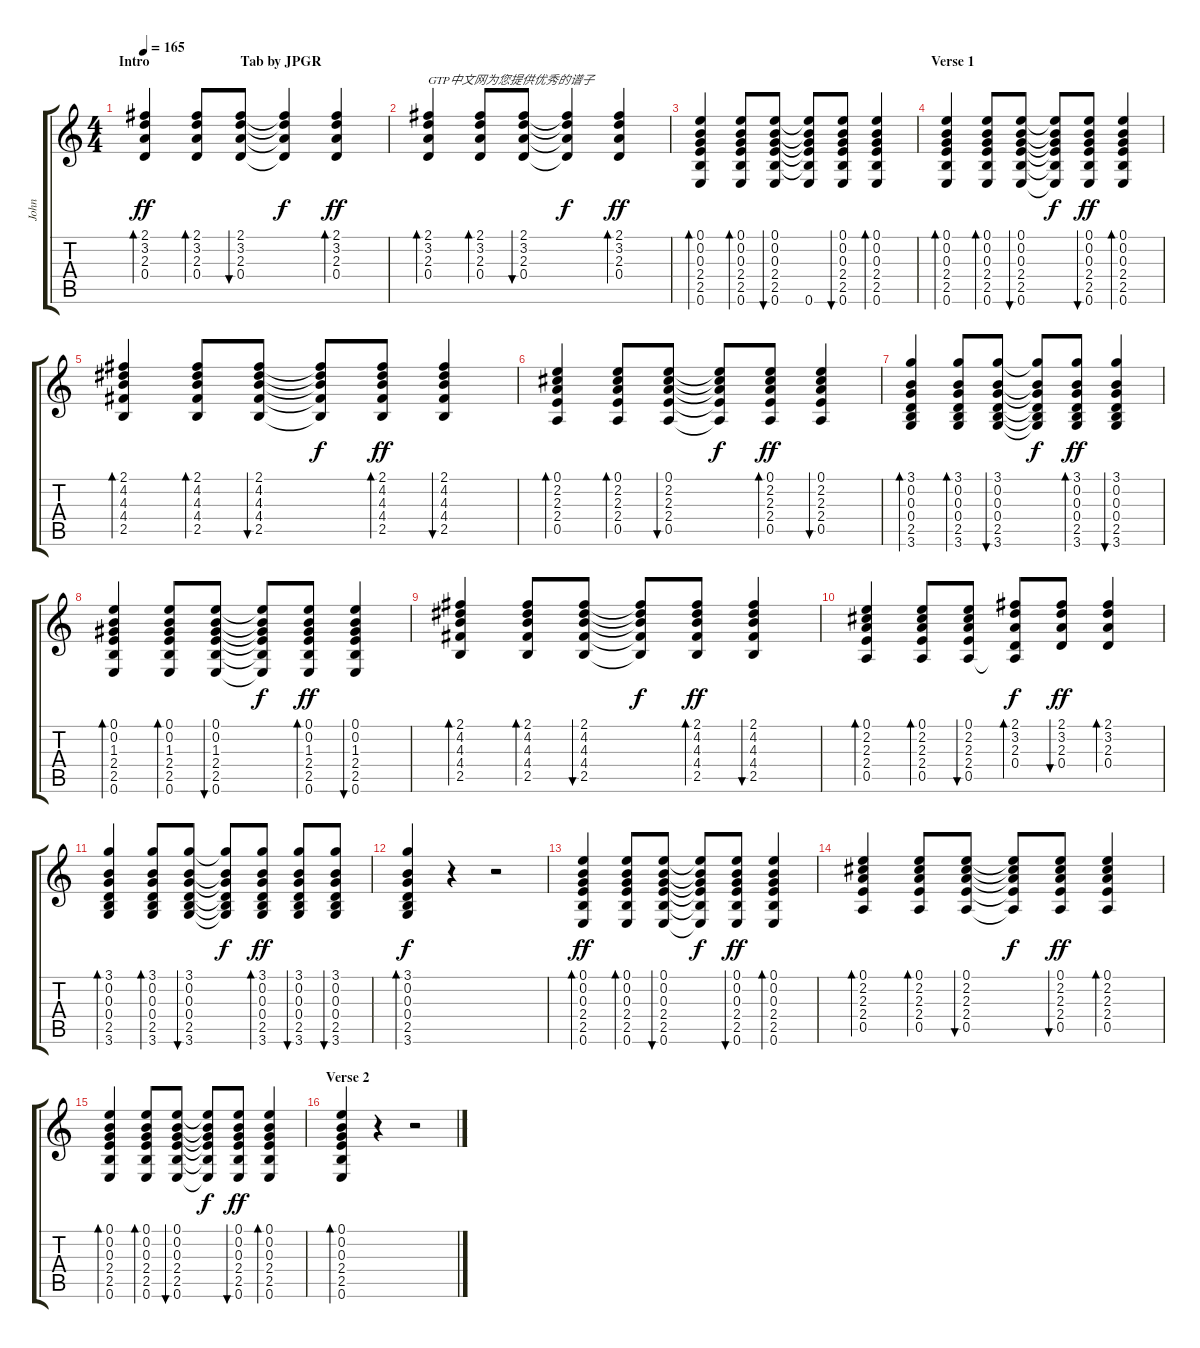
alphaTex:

\track ("John" "John") {instrument acousticguitarsteel}
\staff {score tabs}
\tuning (E4 B3 G3 D3 A2 E2) {hide}
\ts (4 4)
\section ("" "Intro                          Tab by JPGR")
\tempo 165
\clef g2
\ks c
(2.1 3.2 2.3 0.4).4{bd 60 dy ff instrument acousticguitarsteel} (2.1 3.2 2.3 0.4).8{bd 60} (2.1 3.2 2.3 0.4).8{bu 60} (2.1{t} 3.2{t} 2.3{t} 0.4{t}).4{dy f} (2.1 3.2 2.3 0.4).4{bd 60 dy ff} |
(2.1 3.2 2.3 0.4).4{bd 60 txt "GTP中文网为您提供优秀的谱子"} (2.1 3.2 2.3 0.4).8{bd 60} (2.1 3.2 2.3 0.4).8{bu 60} (2.1{t} 3.2{t} 2.3{t} 0.4{t}).4{dy f} (2.1 3.2 2.3 0.4).4{bd 60 dy ff} |
(0.1 0.2 0.3 2.4 2.5 0.6).4{bd 60} (0.1 0.2 0.3 2.4 2.5 0.6).8{bd 60} (0.1 0.2 0.3 2.4 2.5 0.6).8{bu 60} (0.1{t} 0.2{t} 0.3{t} 2.4{t} 2.5{t} 0.6).8 (0.1 0.2 0.3 2.4 2.5 0.6).8{bu 60} (0.1 0.2 0.3 2.4 2.5 0.6).4{bd 60} |
\section ("" "Verse 1")
(0.1 0.2 0.3 2.4 2.5 0.6).4{bd 60} (0.1 0.2 0.3 2.4 2.5 0.6).8{bd 60} (0.1 0.2 0.3 2.4 2.5 0.6).8{bu 60} (0.1{t} 0.2{t} 0.3{t} 2.4{t} 2.5{t} 0.6{t}).8{dy f} (0.1 0.2 0.3 2.4 2.5 0.6).8{bu 60 dy ff} (0.1 0.2 0.3 2.4 2.5 0.6).4{bd 60} |
(2.1 4.2 4.3 4.4 2.5).4{bd 60} (2.1 4.2 4.3 4.4 2.5).8{bd 60} (2.1 4.2 4.3 4.4 2.5).8{bu 60} (2.1{t} 4.2{t} 4.3{t} 4.4{t} 2.5{t}).8{dy f} (2.1 4.2 4.3 4.4 2.5).8{bd 60 dy ff} (2.1 4.2 4.3 4.4 2.5).4{bu 60} |
(0.1 2.2 2.3 2.4 0.5).4{bd 60} (0.1 2.2 2.3 2.4 0.5).8{bd 60} (0.1 2.2 2.3 2.4 0.5).8{bu 60} (0.1{t} 2.2{t} 2.3{t} 2.4{t} 0.5{t}).8{dy f} (0.1 2.2 2.3 2.4 0.5).8{bd 60 dy ff} (0.1 2.2 2.3 2.4 0.5).4{bu 60} |
(3.1 0.2 0.3 0.4 2.5 3.6).4{bd 60} (3.1 0.2 0.3 0.4 2.5 3.6).8{bd 60} (3.1 0.2 0.3 0.4 2.5 3.6).8{bu 60} (3.1{t} 0.2{t} 0.3{t} 0.4{t} 2.5{t} 3.6{t}).8{dy f} (3.1 0.2 0.3 0.4 2.5 3.6).8{bd 60 dy ff} (3.1 0.2 0.3 0.4 2.5 3.6).4{bu 60} |
(0.1 0.2 1.3 2.4 2.5 0.6).4{bd 60} (0.1 0.2 1.3 2.4 2.5 0.6).8{bd 60} (0.1 0.2 1.3 2.4 2.5 0.6).8{bu 60} (0.1{t} 0.2{t} 1.3{t} 2.4{t} 2.5{t} 0.6{t}).8{dy f} (0.1 0.2 1.3 2.4 2.5 0.6).8{bd 60 dy ff} (0.1 0.2 1.3 2.4 2.5 0.6).4{bu 60} |
(2.1 4.2 4.3 4.4 2.5).4{bd 60} (2.1 4.2 4.3 4.4 2.5).8{bd 60} (2.1 4.2 4.3 4.4 2.5).8{bu 60} (2.1{t} 4.2{t} 4.3{t} 4.4{t} 2.5{t}).8{dy f} (2.1 4.2 4.3 4.4 2.5).8{bd 60 dy ff} (2.1 4.2 4.3 4.4 2.5).4{bu 60} |
(0.1 2.2 2.3 2.4 0.5).4{bd 60} (0.1 2.2 2.3 2.4 0.5).8{bd 60} (0.1 2.2 2.3 2.4 0.5).8{bu 60} (2.1 3.2 2.3 0.4 0.5{t}).8{bd 60 dy f} (2.1 3.2 2.3 0.4).8{bu 60 dy ff} (2.1 3.2 2.3 0.4).4{bd 60} |
(3.1 0.2 0.3 0.4 2.5 3.6).4{bd 60} (3.1 0.2 0.3 0.4 2.5 3.6).8{bd 60} (3.1 0.2 0.3 0.4 2.5 3.6).8{bu 60} (3.1{t} 0.2{t} 0.3{t} 0.4{t} 2.5{t} 3.6{t}).8{dy f} (3.1 0.2 0.3 0.4 2.5 3.6).8{bd 60 dy ff} (3.1 0.2 0.3 0.4 2.5 3.6).8{bu 60} (3.1 0.2 0.3 0.4 2.5 3.6).8{bu 60} |
(3.1 0.2 0.3 0.4 2.5 3.6).4{bd 60 dy f} r.4 r.2 |
(0.1 0.2 0.3 2.4 2.5 0.6).4{bd 60 dy ff} (0.1 0.2 0.3 2.4 2.5 0.6).8{bd 60} (0.1 0.2 0.3 2.4 2.5 0.6).8{bu 60} (0.1{t} 0.2{t} 0.3{t} 2.4{t} 2.5{t} 0.6{t}).8{dy f} (0.1 0.2 0.3 2.4 2.5 0.6).8{bu 60 dy ff} (0.1 0.2 0.3 2.4 2.5 0.6).4{bd 60} |
(0.1 2.2 2.3 2.4 0.5).4{bd 60} (0.1 2.2 2.3 2.4 0.5).8{bd 60} (0.1 2.2 2.3 2.4 0.5).8{bu 60} (0.1{t} 2.2{t} 2.3{t} 2.4{t} 0.5{t}).8{dy f} (0.1 2.2 2.3 2.4 0.5).8{bu 60 dy ff} (0.1 2.2 2.3 2.4 0.5).4{bd 60} |
(0.1 0.2 0.3 2.4 2.5 0.6).4{bd 60} (0.1 0.2 0.3 2.4 2.5 0.6).8{bd 60} (0.1 0.2 0.3 2.4 2.5 0.6).8{bu 60} (0.1{t} 0.2{t} 0.3{t} 2.4{t} 2.5{t} 0.6{t}).8{dy f} (0.1 0.2 0.3 2.4 2.5 0.6).8{bu 60 dy ff} (0.1 0.2 0.3 2.4 2.5 0.6).4{bd 60} |
\section ("" "Verse 2")
(0.1 0.2 0.3 2.4 2.5 0.6).4{bd 60} r.4 r.2
